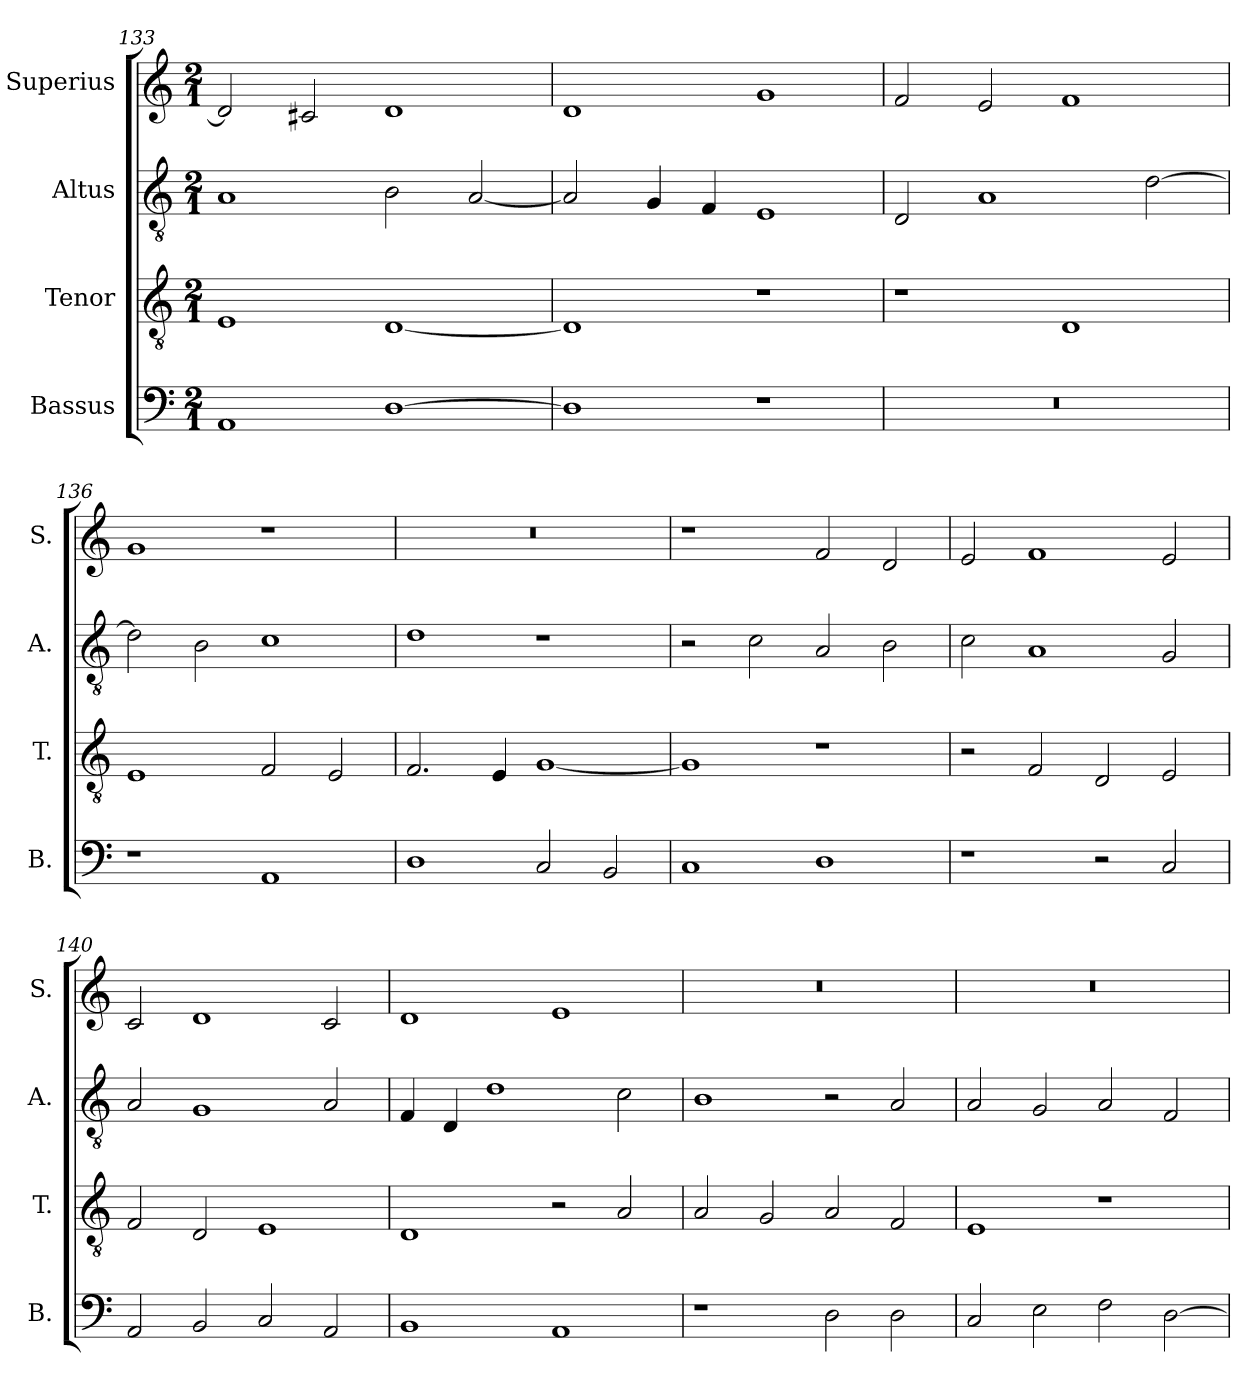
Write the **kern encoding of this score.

**kern	**kern	**kern	**kern
*part4	*part3	*part2	*part1
*staff4	*staff3	*staff2	*staff1
*I"Bassus	*I"Tenor	*I"Altus	*I"Superius
*I'B.	*I'T.	*I'A.	*I'S.
*clefF4	*clefGv2	*clefGv2	*clefG2
*k[]	*k[]	*k[]	*k[]
*M2/1	*M2/1	*M2/1	*M2/1
=133	=133	=133	=133
1AA	1E	1A	2d/]
.	.	.	2c#i/
[1D	[1D	2B\	1d
.	.	[2A/	.
=134	=134	=134	=134
1D]	1D]	2A/]	1d
.	.	4G/	.
.	.	4F/	.
1r	1r	1E	1g
=135	=135	=135	=135
0r	1r	2D/	2f/
.	.	1A	2e/
.	1D	.	1f
.	.	[2d\	.
=136	=136	=136	=136
1r	1E	2d\]	1g
.	.	2B\	.
1AA	2F/	1c	1r
.	2E/	.	.
=137	=137	=137	=137
1D	2.F/	1d	0r
.	4E/	.	.
2C/	[1G	1r	.
2BB/	.	.	.
=138	=138	=138	=138
1C	1G]	2r	1r
.	.	2c\	.
1D	1r	2A/	2f/
.	.	2B\	2d/
!!LO:LB:g=z
=139	=139	=139	=139
1r	2r	2c\	2e/
.	2F/	1A	1f
2r	2D/	.	.
2C/	2E/	2G/	2e/
=140	=140	=140	=140
2AA/	2F/	2A/	2c/
2BB/	2D/	1G	1d
2C/	1E	.	.
2AA/	.	2A/	2c/
=141	=141	=141	=141
1BB	1D	4F/	1d
.	.	4D/	.
.	.	1d	.
1AA	2r	.	1e
.	2A/	2c\	.
=142	=142	=142	=142
1r	2A/	1B	0r
.	2G/	.	.
2D\	2A/	2r	.
2D\	2F/	2A/	.
=143	=143	=143	=143
2C/	1E	2A/	0r
2E\	.	2G/	.
2F\	1r	2A/	.
[2D\	.	2F/	.
=	=	=	=
*-	*-	*-	*-
